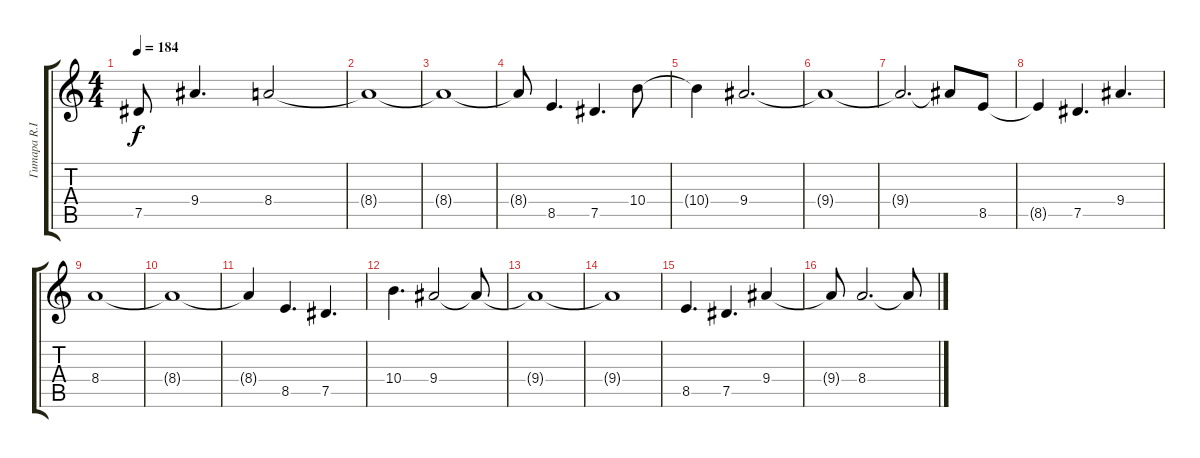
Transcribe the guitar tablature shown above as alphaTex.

\track ("Гитара R.I.P. Hanneman" "Гитара R.I") {instrument overdrivenguitar}
\staff {score tabs}
\tuning (Eb4 Bb3 Gb3 Db3 Ab2 Eb2) {hide}
\ts (4 4)
\tempo 184
\clef g2
\ks c
7.5{t}.8{dy f} 9.4.4{d} 8.4.2 |
8.4{t}.1 |
8.4{t}.1 |
8.4{t}.8 8.5.4{d} 7.5.4{d} 10.4.8 |
10.4{t}.4 9.4.2{d} |
9.4{t}.1 |
9.4{t}.2{d} 9.4{t}.8 8.5.8 |
8.5{t}.4 7.5.4{d} 9.4.4{d} |
8.4.1 |
8.4{t}.1 |
8.4{t}.4 8.5.4{d} 7.5.4{d} |
10.4.4{d} 9.4.2 9.4{t}.8 |
9.4{t}.1 |
9.4{t}.1 |
8.5.4{d} 7.5.4{d} 9.4.4 |
9.4{t}.8 8.4.2{d} 8.4{t}.8
